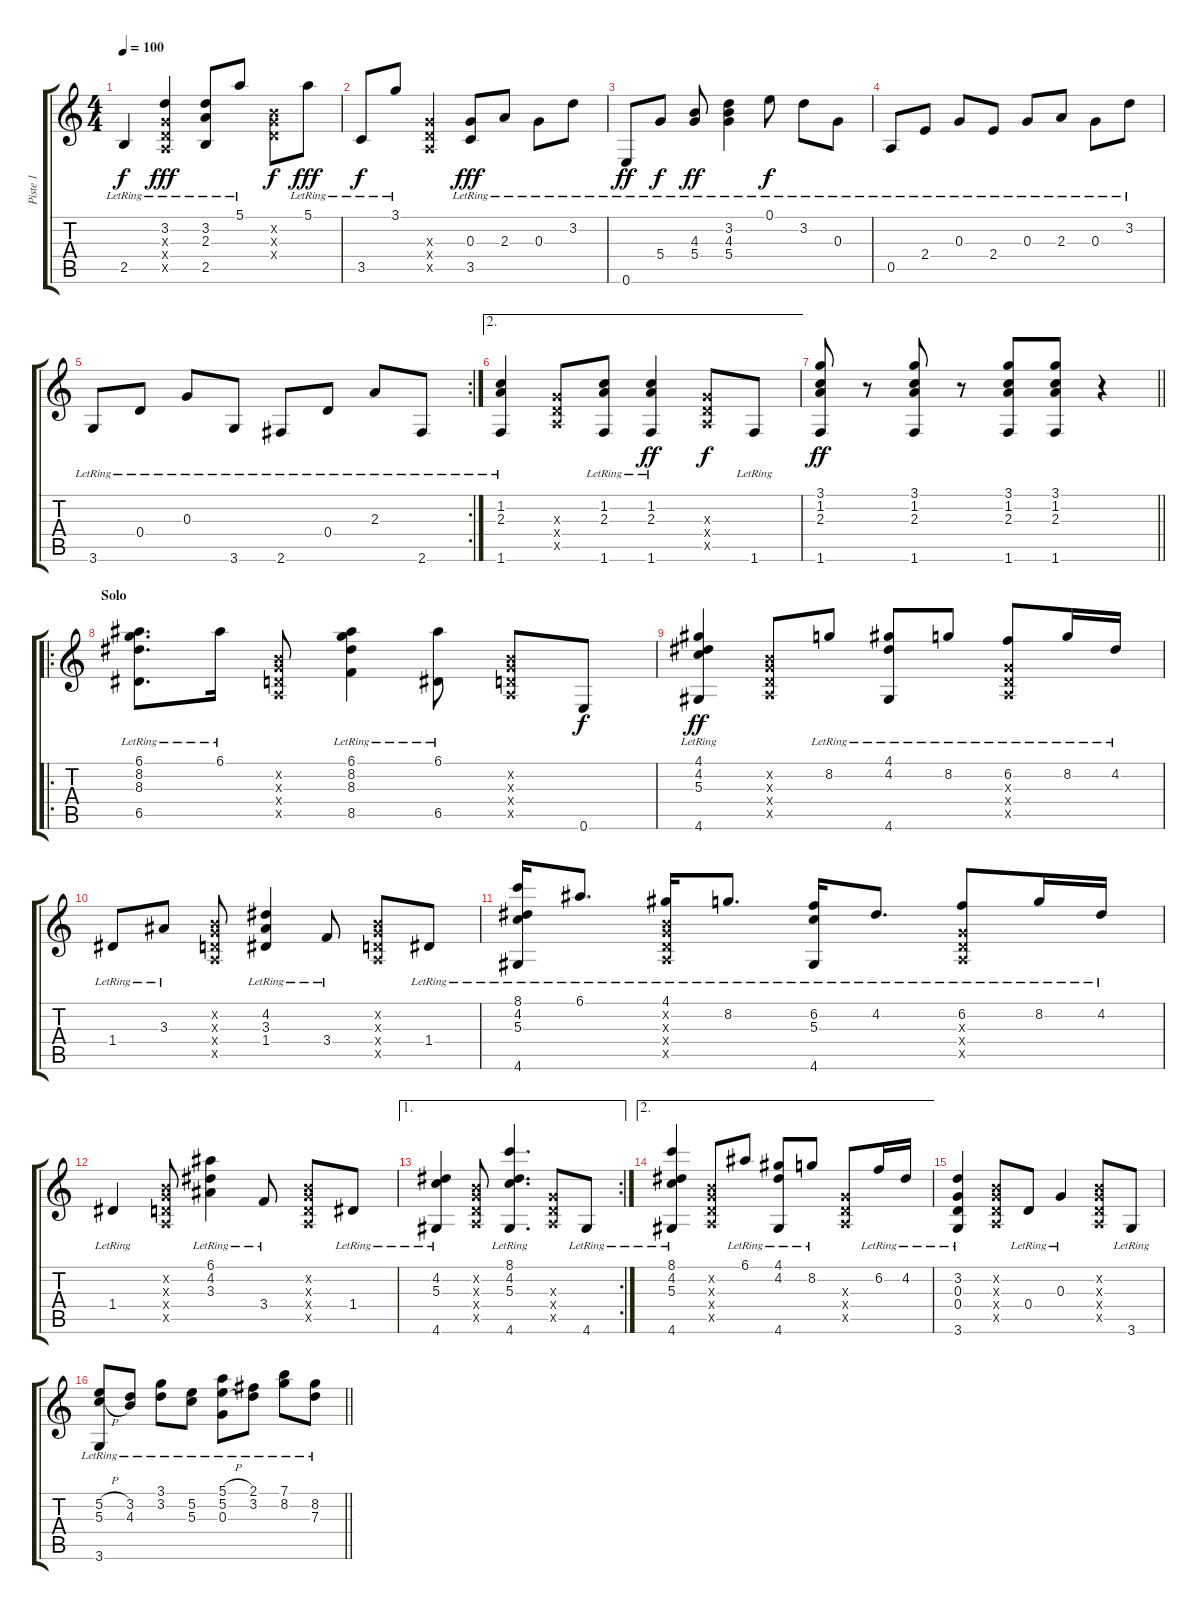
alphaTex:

\track ("Piste 1" "Piste 1") {instrument acousticguitarnylon}
\staff {score tabs}
\tuning (E4 B3 G3 D3 A2 E2) {hide}
\ts (4 4)
\tempo 100
\clef g2
\ks c
2.5{lr}.4{dy f} (3.2{lr} 0.3{x} 0.4{x} 0.5{x}).4{dy fff} (3.2{lr} 2.3{lr} 2.5{lr}).8 5.1{lr}.8 (0.2{x} 0.3{x} 0.4{x}).8{dy f} 5.1{lr}.8{dy fff} |
3.5{lr}.8{dy f} 3.1{lr}.8 (0.3{x} 0.4{x} 0.5{x}).4 (0.3{lr} 3.5{lr}).8{dy fff} 2.3{lr}.8 0.3{lr}.8 3.2{lr}.8 |
0.6{lr}.8{dy ff} 5.4{lr}.8{dy f} (4.3{lr} 5.4).8{dy ff} (3.2{lr} 4.3 5.4).4 0.1{lr}.8{dy f} 3.2{lr}.8 0.3{lr}.8 |
0.5{lr}.8 2.4{lr}.8 0.3{lr}.8 2.4{lr}.8 0.3{lr}.8 2.3{lr}.8 0.3{lr}.8 3.2{lr}.8 |
\rc 2
3.6{lr}.8 0.4{lr}.8 0.3{lr}.8 3.6{lr}.8 2.6{lr}.8 0.4{lr}.8 2.3{lr}.8 2.6{lr}.8 |
\ae 2
(1.2{lr} 2.3{lr} 1.6{lr}).4 (0.3{x} 0.4{x} 0.5{x}).8 (1.2{lr} 2.3{lr} 1.6{lr}).8 (1.2{lr} 2.3{lr} 1.6{lr}).4{dy ff} (0.3{x} 0.4{x} 0.5{x}).8{dy f} 1.6{lr}.8 |
\barLineRight lightlight
(3.1 1.2 2.3 1.6).8{dy ff} r.8 (3.1 1.2 2.3 1.6).8 r.8 (3.1 1.2 2.3 1.6).8 (3.1 1.2 2.3 1.6).8 r.4 |
\ro
\section ("" "Solo")
(6.1{lr} 8.2{lr} 8.3{lr} 6.5{lr}).8{d} 6.1{lr}.16 (0.2{x} 0.3{x} 0.4{x} 0.5{x}).8 (6.1{lr} 8.2{lr} 8.3{lr} 8.5{lr}).4 (6.1{lr} 6.5).8 (0.2{x} 0.3{x} 0.4{x} 0.5{x}).8 0.6.8{dy f} |
(4.1{lr} 4.2{lr} 5.3{lr} 4.6{lr}).4{dy ff} (0.2{x} 0.3{x} 0.4{x} 0.5{x}).8 8.2{lr}.8 (4.1{lr} 4.2{lr} 4.6{lr}).8 8.2{lr}.8 (6.2{lr} 0.3{x} 0.4{x} 0.5{x}).8 8.2{lr}.16 4.2{lr}.16 |
1.4{lr}.8 3.3{lr}.8 (0.2{x} 0.3{x} 0.4{x} 0.5{x}).8 (4.2{lr} 3.3{lr} 1.4{lr}).4 3.4{lr}.8 (0.2{x} 0.3{x} 0.4{x} 0.5{x}).8 1.4{lr}.8 |
(8.1{lr} 4.2{lr} 5.3{lr} 4.6{lr}).16 6.1{lr}.8{d} (4.1{lr} 0.2{x} 0.3{x} 0.4{x} 0.5{x}).16 8.2{lr}.8{d} (6.2{lr} 5.3{lr} 4.6{lr}).16 4.2{lr}.8{d} (6.2{lr} 0.3{x} 0.4{x} 0.5{x}).8 8.2{lr}.16 4.2{lr}.16 |
1.4{lr}.4 (0.2{x} 0.3{x} 0.4{x} 0.5{x}).8 (6.1{lr} 4.2{lr} 3.3{lr}).4 3.4{lr}.8 (0.2{x} 0.3{x} 0.4{x} 0.5{x}).8 1.4{lr}.8 |
\ae 1
\rc 2
(4.2{lr} 5.3{lr} 4.6{lr}).4 (0.2{x} 0.3{x} 0.4{x} 0.5{x}).8 (8.1 4.2{lr} 5.3 4.6).4{d} (0.3{x} 0.4{x} 0.5{x}).8 4.6{lr}.8 |
\ae 2
(8.1{lr} 4.2{lr} 5.3{lr} 4.6{lr}).4 (0.2{x} 0.3{x} 0.4{x} 0.5{x}).8 6.1{lr}.8 (4.1{lr} 4.2{lr} 4.6{lr}).8 8.2{lr}.8 (0.3{x} 0.4{x} 0.5{x}).8 6.2{lr}.16 4.2{lr}.16 |
(3.2{lr} 0.3{lr} 0.4{lr} 3.6{lr}).4 (0.2{x} 0.3{x} 0.4{x} 0.5{x}).8 0.4{lr}.8 0.3{lr}.4 (0.2{x} 0.3{x} 0.4{x} 0.5{x}).8 3.6{lr}.8 |
\barLineRight lightlight
(5.2{h lr} 5.3{h lr} 3.6).8 (3.2{lr} 4.3{lr}).8 (3.1{lr} 3.2{lr}).8 (5.2{lr} 5.3{lr}).8 (5.1{h lr} 5.2{h lr} 0.3{lr}).8 (2.1{lr} 3.2{lr}).8 (7.1{lr} 8.2{lr}).8 (8.2{lr} 7.3{lr}).8
